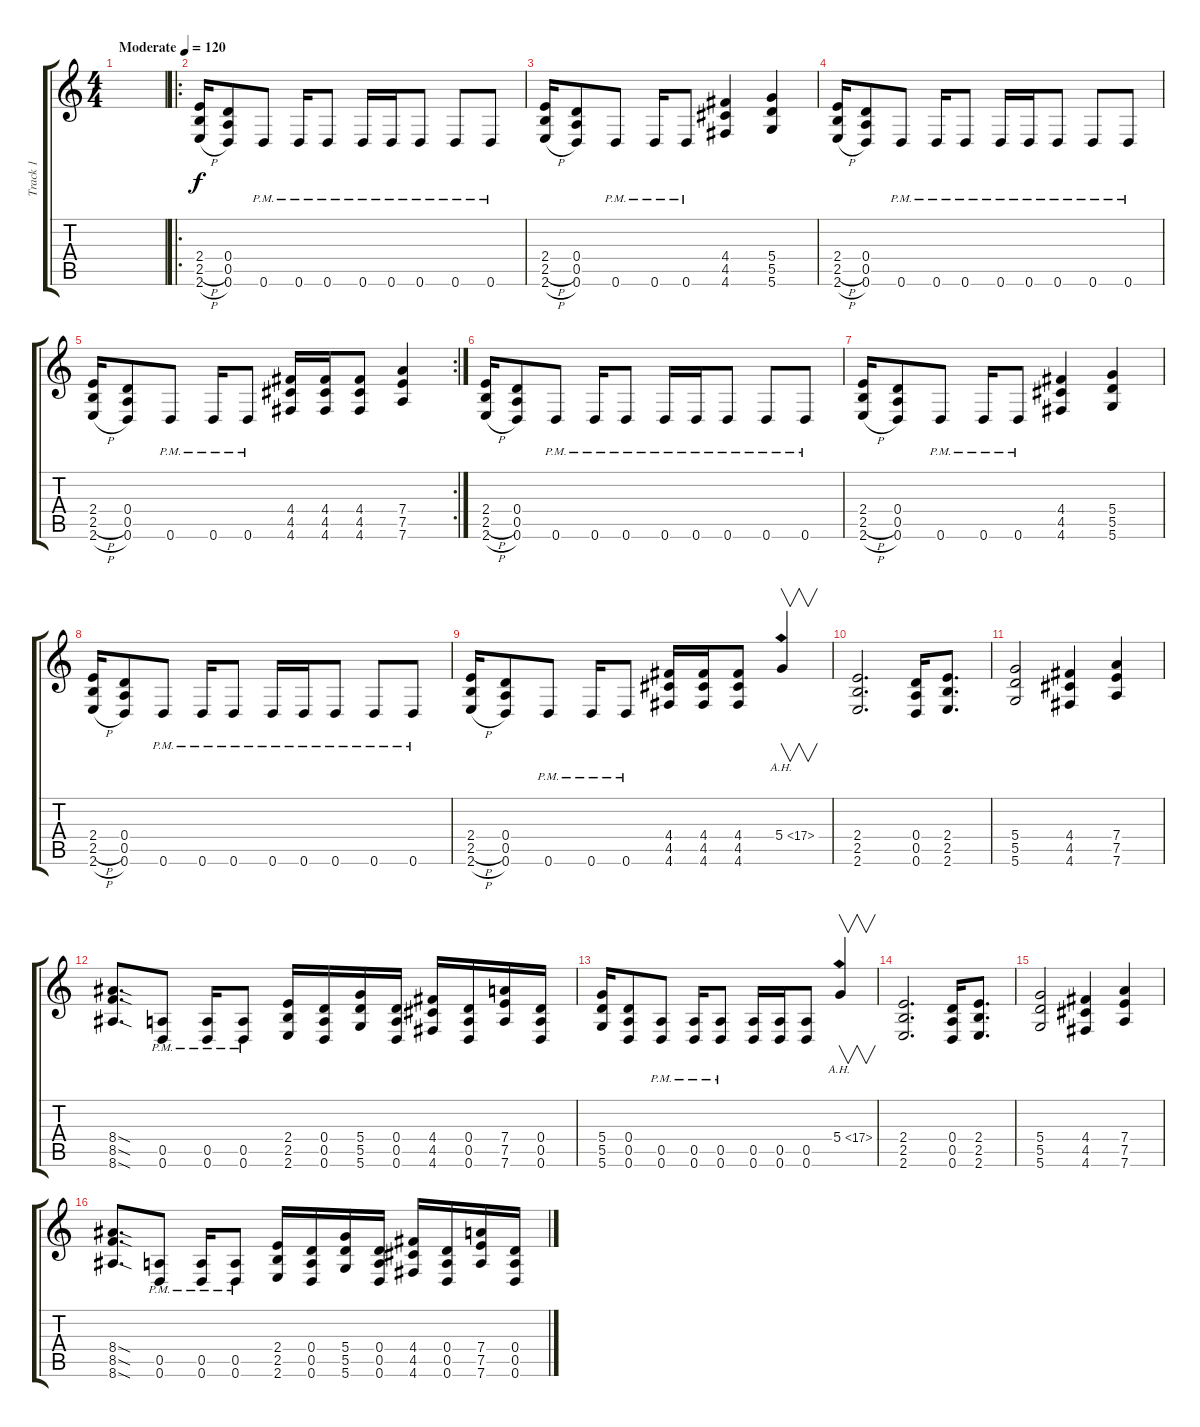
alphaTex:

\track ("Track 1" "Track 1") {instrument distortionguitar}
\staff {score tabs}
\tuning (E4 B3 G3 D3 A2 D2) {hide}
\ts (4 4)
\tempo (120 "Moderate")
\clef g2
\ks c
|
\ro
(2.4 2.5{h} 2.6{h}).16 (0.4 0.5 0.6).8 0.6{pm}.8 0.6{pm}.16 0.6{pm}.8 0.6{pm}.16 0.6{pm}.16 0.6{pm}.8 0.6{pm}.8 0.6{pm}.8 |
(2.4 2.5{h} 2.6{h}).16 (0.4 0.5 0.6).8 0.6{pm}.8 0.6{pm}.16 0.6{pm}.8 (4.4 4.5 4.6).4 (5.4 5.5 5.6).4 |
(2.4 2.5{h} 2.6{h}).16 (0.4 0.5 0.6).8 0.6{pm}.8 0.6{pm}.16 0.6{pm}.8 0.6{pm}.16 0.6{pm}.16 0.6{pm}.8 0.6{pm}.8 0.6{pm}.8 |
\rc 2
(2.4 2.5{h} 2.6{h}).16 (0.4 0.5 0.6).8 0.6{pm}.8 0.6{pm}.16 0.6{pm}.8 (4.4 4.5 4.6).16 (4.4 4.5 4.6).16 (4.4 4.5 4.6).8 (7.4 7.5 7.6).4 |
(2.4 2.5{h} 2.6{h}).16 (0.4 0.5 0.6).8 0.6{pm}.8 0.6{pm}.16 0.6{pm}.8 0.6{pm}.16 0.6{pm}.16 0.6{pm}.8 0.6{pm}.8 0.6{pm}.8 |
(2.4 2.5{h} 2.6{h}).16 (0.4 0.5 0.6).8 0.6{pm}.8 0.6{pm}.16 0.6{pm}.8 (4.4 4.5 4.6).4 (5.4 5.5 5.6).4 |
(2.4 2.5{h} 2.6{h}).16 (0.4 0.5 0.6).8 0.6{pm}.8 0.6{pm}.16 0.6{pm}.8 0.6{pm}.16 0.6{pm}.16 0.6{pm}.8 0.6{pm}.8 0.6{pm}.8 |
(2.4 2.5{h} 2.6{h}).16 (0.4 0.5 0.6).8 0.6{pm}.8 0.6{pm}.16 0.6{pm}.8 (4.4 4.5 4.6).16 (4.4 4.5 4.6).16 (4.4 4.5 4.6).8 5.4{ah 12}.4{v} |
(2.4 2.5 2.6).2{d} (0.4 0.5 0.6).16 (2.4 2.5 2.6).8{d} |
(5.4 5.5 5.6).2 (4.4 4.5 4.6).4 (7.4 7.5 7.6).4 |
(8.4{sod} 8.5{sod} 8.6{sod}).8{d} (0.5{pm} 0.6{pm}).8 (0.5{pm} 0.6{pm}).16 (0.5{pm} 0.6{pm}).8 (2.4 2.5 2.6).16 (0.4 0.5 0.6).16 (5.4 5.5 5.6).16 (0.4 0.5 0.6).16 (4.4 4.5 4.6).16 (0.4 0.5 0.6).16 (7.4 7.5 7.6).16 (0.4 0.5 0.6).16 |
(5.4 5.5 5.6).16 (0.4 0.5 0.6).8 (0.5{pm} 0.6{pm}).8 (0.5{pm} 0.6{pm}).16 (0.5{pm} 0.6{pm}).8 (0.5 0.6).16 (0.5 0.6).16 (0.5 0.6).8 5.4{ah 12}.4{v} |
(2.4 2.5 2.6).2{d} (0.4 0.5 0.6).16 (2.4 2.5 2.6).8{d} |
(5.4 5.5 5.6).2 (4.4 4.5 4.6).4 (7.4 7.5 7.6).4 |
(8.4{sod} 8.5{sod} 8.6{sod}).8{d} (0.5{pm} 0.6{pm}).8 (0.5{pm} 0.6{pm}).16 (0.5{pm} 0.6{pm}).8 (2.4 2.5 2.6).16 (0.4 0.5 0.6).16 (5.4 5.5 5.6).16 (0.4 0.5 0.6).16 (4.4 4.5 4.6).16 (0.4 0.5 0.6).16 (7.4 7.5 7.6).16 (0.4 0.5 0.6).16
